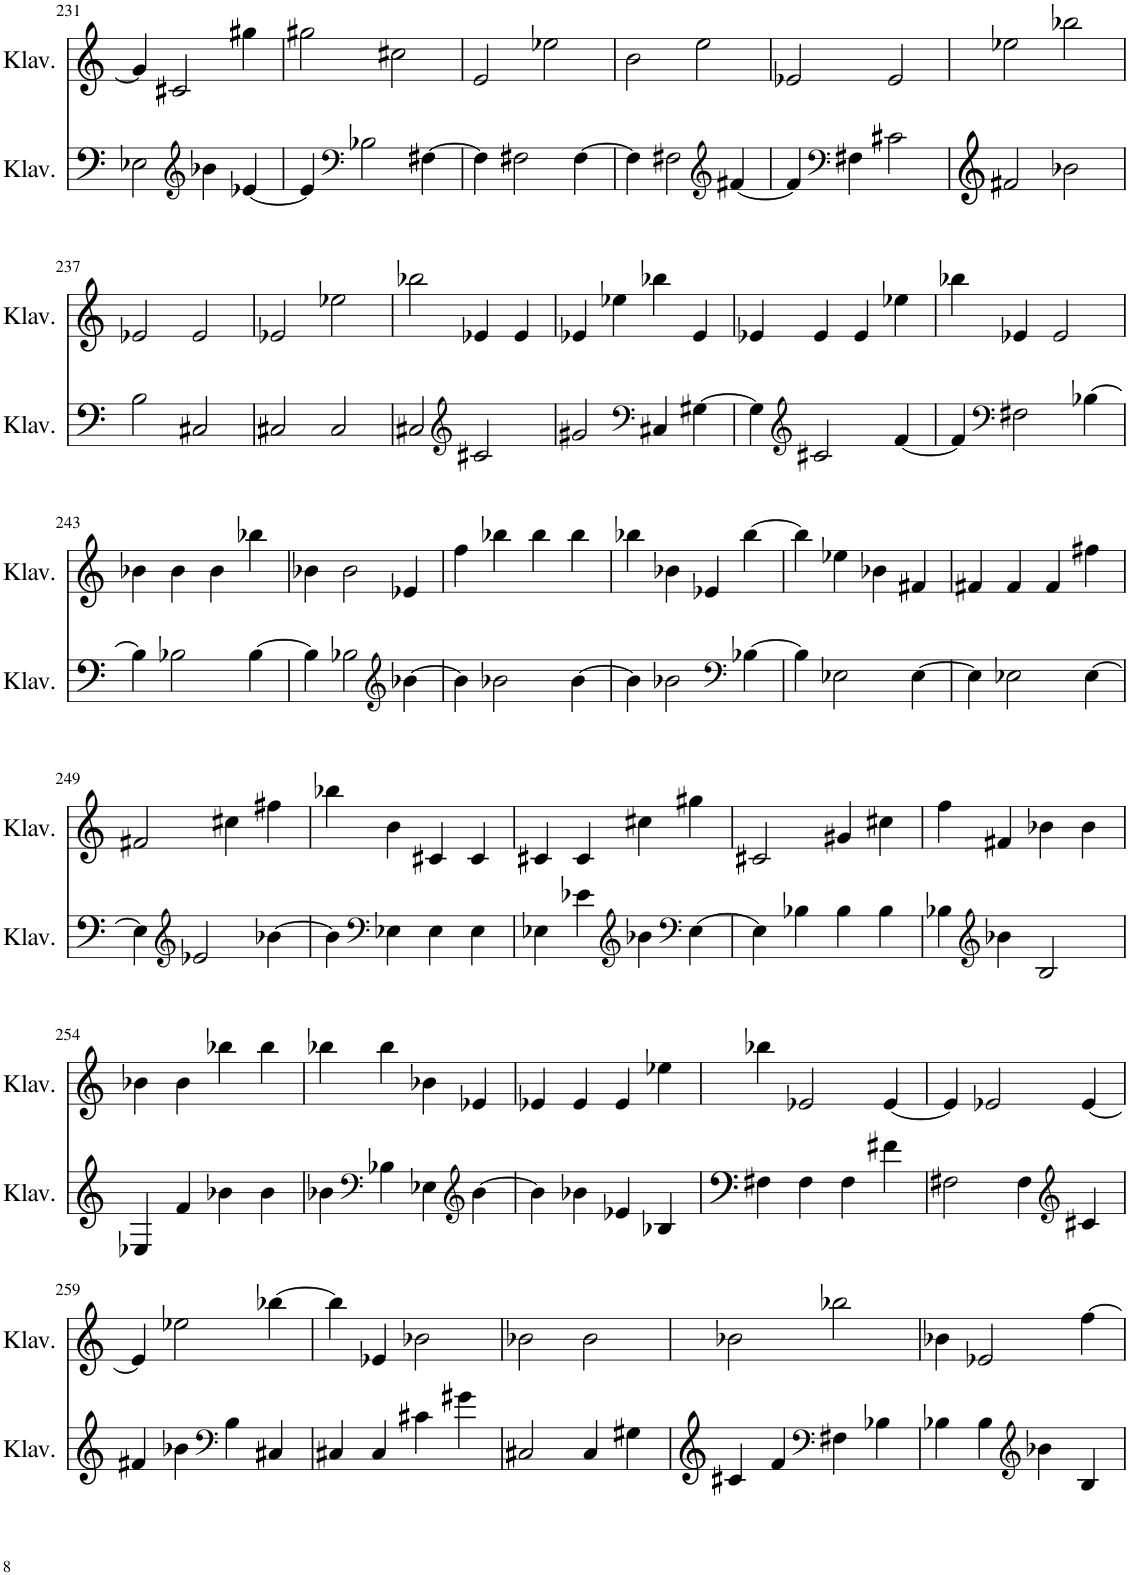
**kern	**kern
*part2	*part1
*staff2	*staff1
*I"Klavier	*I"Klavier
*I'Klav.	*I'Klav.
!!LO:PB:g=z
*clefF4	*clefG2
*k[]	*k[]
*M4/4	*M4/4
=231	=231
2E-X\	4g#/]
.	2c#X/
*clefG2	*
4b-X\	.
[4e-X/	4gg#X\
=232	=232
4e-/]	2gg#X\
*clefF4	*
2B-X\	.
.	2cc#X\
[4F#X\	.
=233	=233
4F#\]	2e/
2F#X\	.
.	2ee-X\
[4F#\	.
=234	=234
4F#\]	2b\
2F#X\	.
.	2ee\
*clefG2	*
[4f#X/	.
=235	=235
4f#/]	2e-X/
*clefF4	*
4F#X\	.
2c#X\	2e-/
=236	=236
2f#X/	2ee-X\
2b-X\	2bb-X\
!!LO:LB:g=z
=237	=237
2B\	2e-X/
2C#X/	2e-/
=238	=238
2C#X/	2e-X/
2C#/	2ee-X\
=239	=239
2C#X/	2bb-X\
*clefG2	*
2c#X/	4e-X/
.	4e-/
=240	=240
2g#X/	4e-X/
.	4ee-X\
*clefF4	*
4C#X/	4bb-X\
[4G#X\	4e-/
=241	=241
4G#\]	4e-X/
*clefG2	*
2c#X/	4e-/
.	4e-/
[4f/	4ee-X\
=242	=242
4f/]	4bb-X\
*clefF4	*
2F#X\	4e-X/
.	2e-/
[4B-X\	.
!!LO:LB:g=z
=243	=243
4B-\]	4b-X\
2B-X\	4b-\
.	4b-\
[4B-\	4bb-X\
=244	=244
4B-\]	4b-X\
2B-X\	2b-\
*clefG2	*
[4b-X\	4e-X/
=245	=245
4b-\]	4ff\
2b-X\	4bb-X\
.	4bb-\
[4b-\	4bb-\
=246	=246
4b-\]	4bb-X\
2b-X\	4b-X\
.	4e-X/
*clefF4	*
[4B-X\	[4bb-\
=247	=247
4B-\]	4bb-\]
2E-X\	4ee-X\
.	4b-X\
[4E-\	4f#X/
=248	=248
4E-\]	4f#X/
2E-X\	4f#/
.	4f#/
[4E-\	4ff#X\
!!LO:LB:g=z
=249	=249
4E-\]	2f#X/
*clefG2	*
2e-X/	.
.	4cc#X\
[4b-X\	4ff#X\
=250	=250
4b-\]	4bb-X\
*clefF4	*
4E-X\	4b\
4E-\	4c#X/
4E-\	4c#/
=251	=251
4E-X\	4c#X/
4e-X\	4c#/
*clefG2	*
4b-X\	4cc#X\
*clefF4	*
[4E-\	4gg#X\
=252	=252
4E-\]	2c#X/
4B-X\	.
4B-\	4g#X/
4B-\	4cc#X\
=253	=253
4B-X\	4ff\
*clefG2	*
4b-X\	4f#X/
2B-/	4b-X\
.	4b-\
!!LO:LB:g=z
=254	=254
4E-X/	4b-X\
4f/	4b-\
4b-X\	4bb-X\
4b-\	4bb-\
=255	=255
4b-X\	4bb-X\
*clefF4	*
4B-X\	4bb-\
4E-X\	4b-X\
*clefG2	*
[4b-\	4e-X/
=256	=256
4b-\]	4e-X/
4b-X\	4e-/
4e-X/	4e-/
4B-X/	4ee-X\
=257	=257
4F#X\	4bb-X\
4F#\	2e-X/
4F#\	.
4f#X\	[4e-/
=258	=258
2F#X\	4e-/]
.	2e-X/
4F#\	.
*clefG2	*
4c#X/	[4e-/
!!LO:LB:g=z
=259	=259
4f#X/	4e-/]
4b-X\	2ee-X\
*clefF4	*
4B\	.
4C#X/	[4bb-X\
=260	=260
4C#X/	4bb-\]
4C#/	4e-X/
4c#X\	2b-X\
4g#X\	.
=261	=261
2C#X/	2b-X\
4C#/	2b-\
4G#X\	.
=262	=262
4c#X/	2b-X\
4f/	.
*clefF4	*
4F#X\	2bb-X\
4B-X\	.
=263	=263
4B-X\	4b-X\
4B-\	2e-X/
*clefG2	*
4b-X\	.
4B-/	[4ff\
=	=
*-	*-
